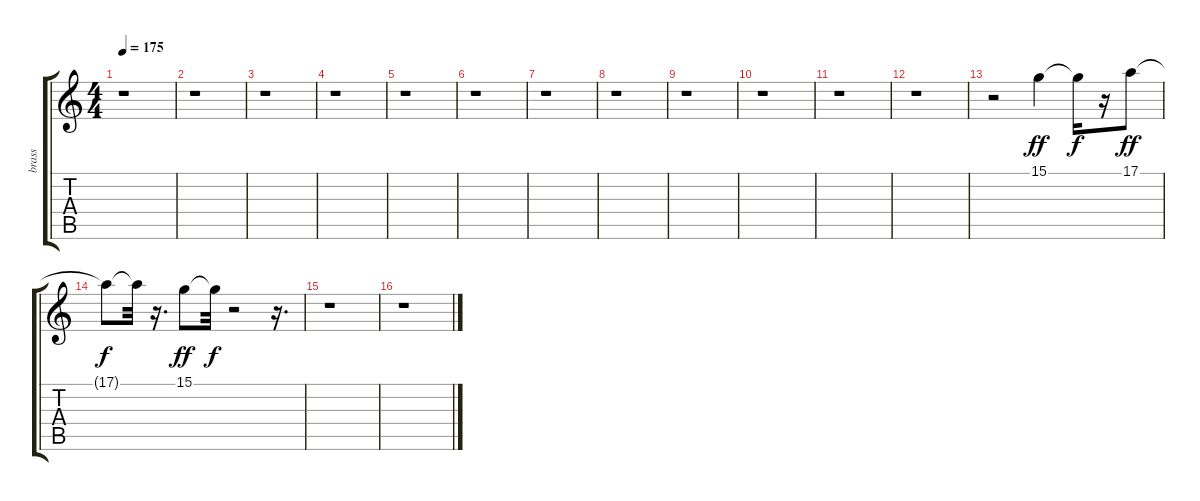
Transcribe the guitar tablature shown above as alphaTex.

\track ("brass" "brass") {instrument stringensemble1}
\staff {score tabs}
\tuning (E4 B3 G3 D3 A2 E2) {hide}
\ts (4 4)
\tempo 175
\clef g2
\ks c
r.1{dy ff} |
r.1 |
r.1 |
r.1 |
r.1 |
r.1 |
r.1 |
r.1 |
r.1 |
r.1 |
r.1 |
r.1 |
r.2 15.1.4 15.1{t}.16{dy f} r.16 17.1.8{dy ff} |
17.1{t}.8{dy f} 17.1{t}.32 r.16{d} 15.1.8{dy ff} 15.1{t}.32{dy f} r.2 r.16{d} |
r.1 |
r.1
